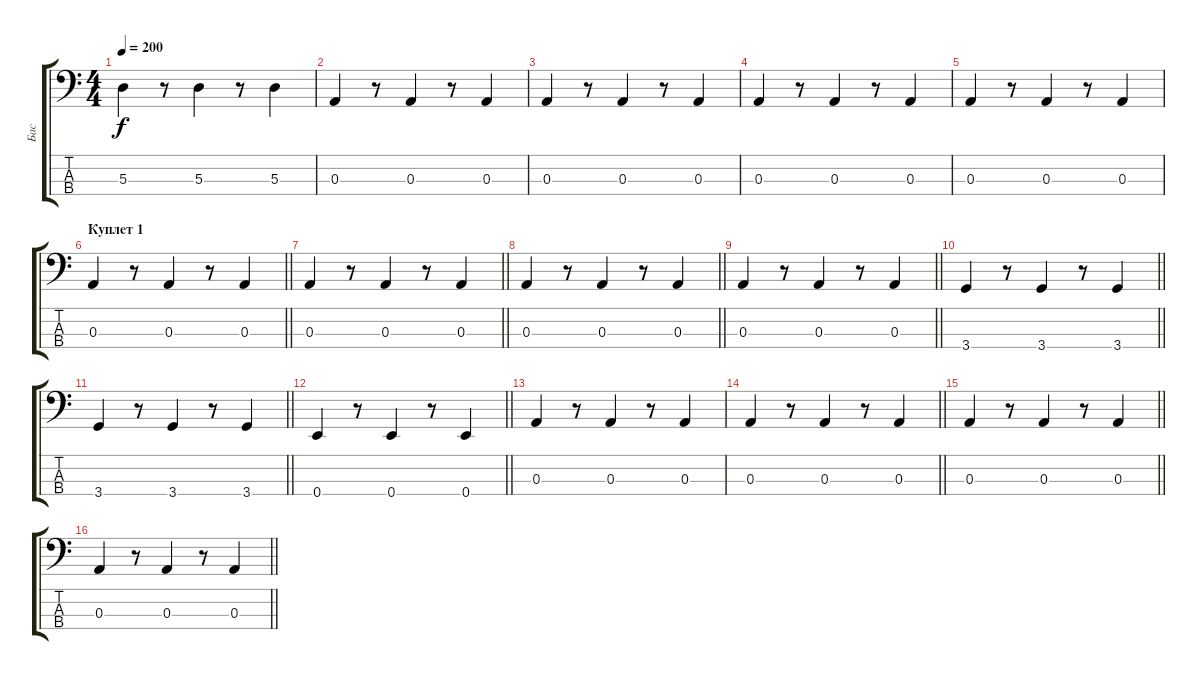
\track ("Бас" "Бас") {instrument electricbassfinger}
\staff {score tabs}
\tuning (G2 D2 A1 E1) {hide}
\ts (4 4)
\tempo 200
\clef f4
\ks c
5.3.4{dy f} r.8 5.3.4 r.8 5.3.4 |
0.3.4 r.8 0.3.4 r.8 0.3.4 |
0.3.4 r.8 0.3.4 r.8 0.3.4 |
0.3.4 r.8 0.3.4 r.8 0.3.4 |
0.3.4 r.8 0.3.4 r.8 0.3.4 |
\section ("" "Куплет 1")
\barLineRight lightlight
0.3.4 r.8 0.3.4 r.8 0.3.4 |
\barLineRight lightlight
0.3.4 r.8 0.3.4 r.8 0.3.4 |
\barLineRight lightlight
0.3.4 r.8 0.3.4 r.8 0.3.4 |
\barLineRight lightlight
0.3.4 r.8 0.3.4 r.8 0.3.4 |
\barLineRight lightlight
3.4.4 r.8 3.4.4 r.8 3.4.4 |
\barLineRight lightlight
3.4.4 r.8 3.4.4 r.8 3.4.4 |
\barLineRight lightlight
0.4.4 r.8 0.4.4 r.8 0.4.4 |
0.3.4 r.8 0.3.4 r.8 0.3.4 |
\barLineRight lightlight
0.3.4 r.8 0.3.4 r.8 0.3.4 |
\barLineRight lightlight
0.3.4 r.8 0.3.4 r.8 0.3.4 |
\barLineRight lightlight
0.3.4 r.8 0.3.4 r.8 0.3.4
